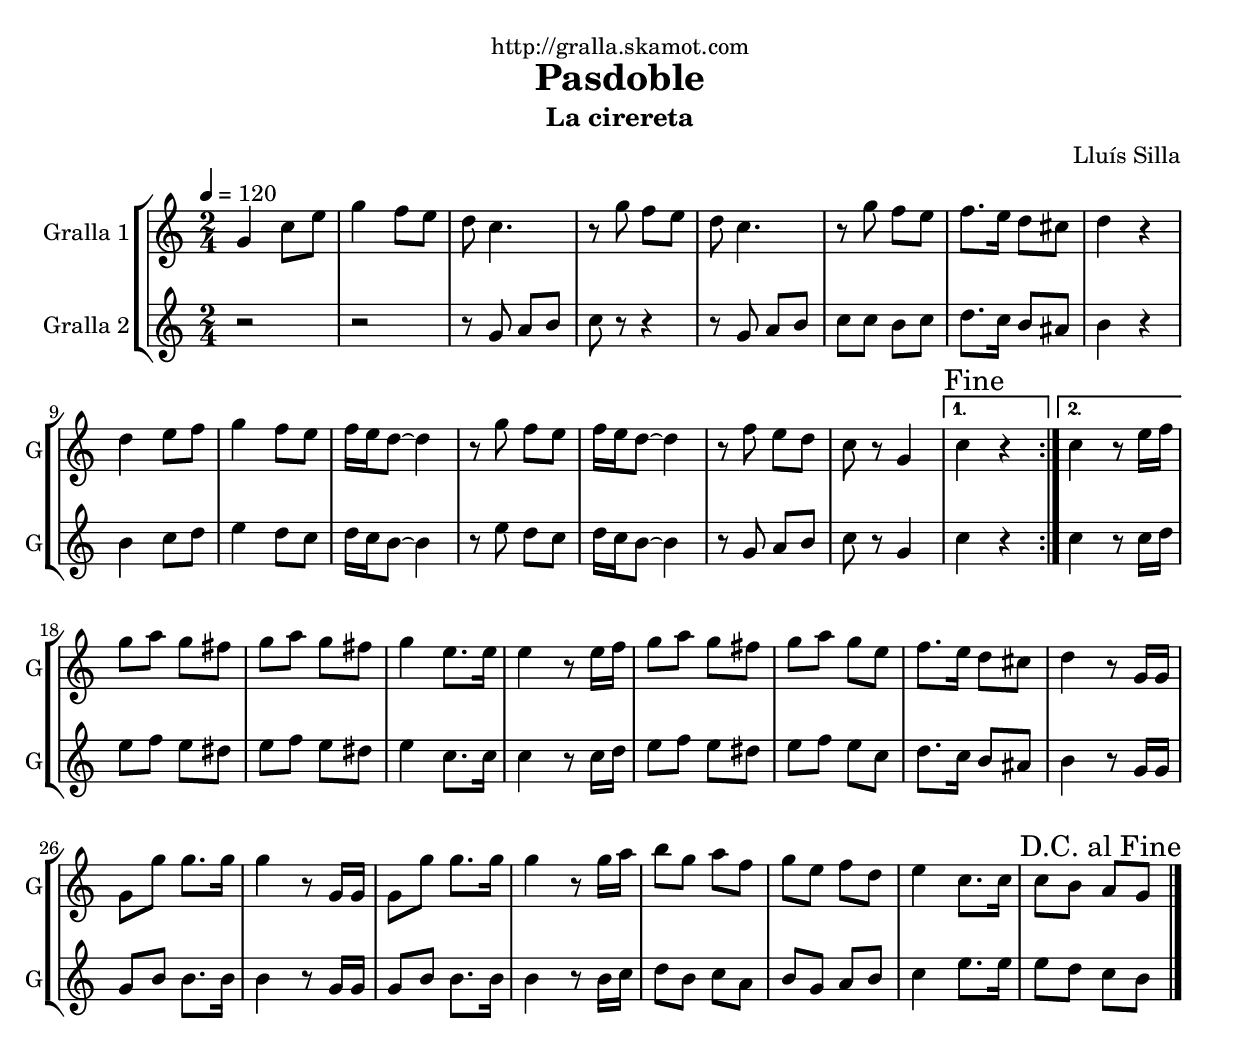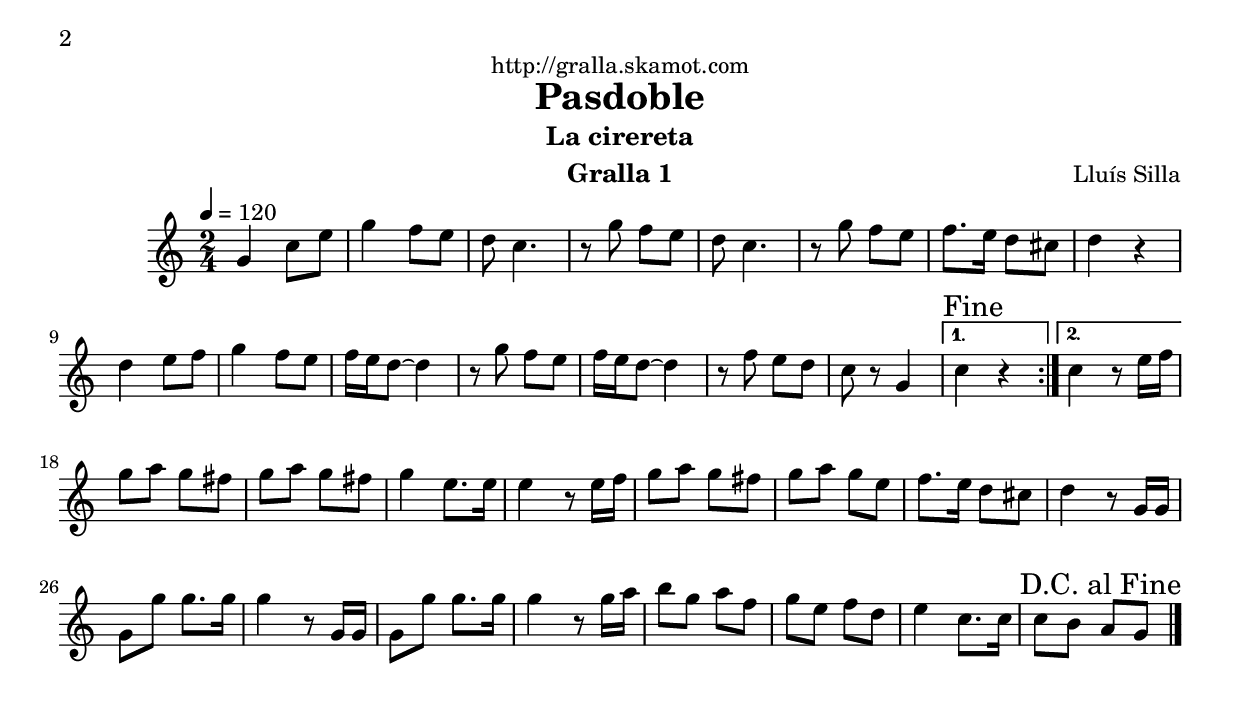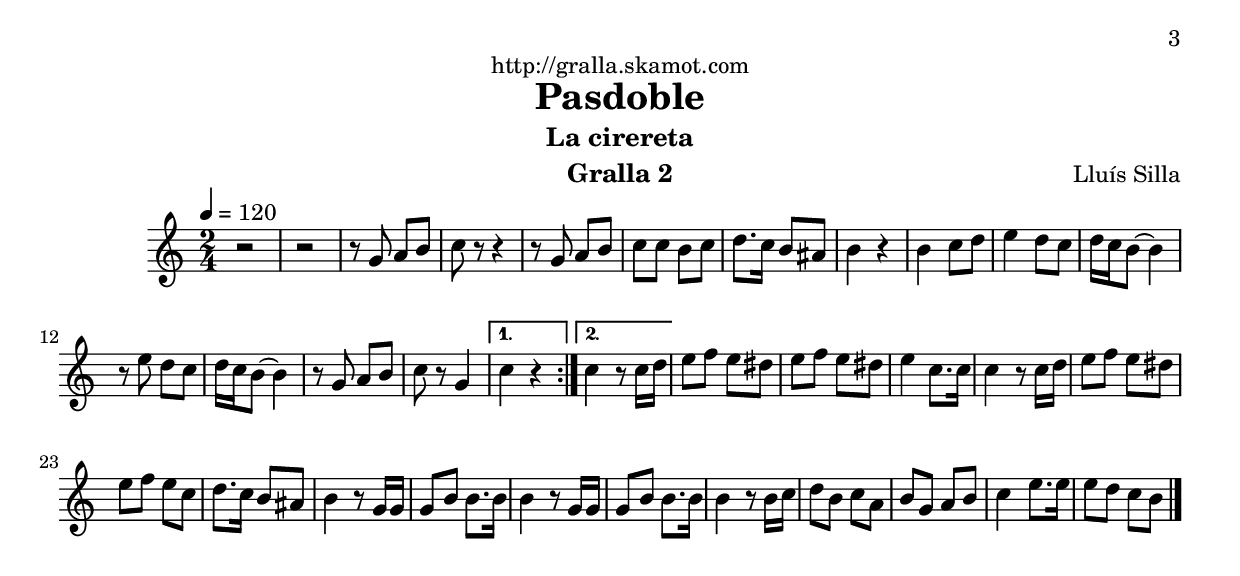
\version "2.16.2"

\header {
  dedication="http://gralla.skamot.com"
  title="Pasdoble"
  subtitle="La cirereta"
  subsubtitle=""
  poet=""
  meter=""
  piece=""
  composer="Lluís Silla"
  arranger=""
  opus=""
  instrument=""
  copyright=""
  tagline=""
}

liniaroAa =
\relative g'
{
  \tempo 4=120
  \clef treble
  \key c \major
  \time 2/4
  \repeat volta 2 { g4 c8 e  |
  g4 f8 e  |
  d8 c4.  |
  r8 g' f e  |
  %05
  d8 c4.  |
  r8 g' f e  |
  f8. e16 d8 cis  |
  d4 r  |
  d4 e8 f  |
  %10
  g4 f8 e  |
  f16 e d8 ~ d4  |
  r8 g f e  |
  f16 e d8 ~ d4  |
  r8 f e d  |
  %15
  c8 r g4 }
  \alternative { { \mark "Fine" c4 r }
  { c4 r8 e16 f } }
  g8 a g fis  |
  g8 a g fis  |
  %20
  g4 e8. e16  |
  e4 r8 e16 f  |
  g8 a g fis  |
  g8 a g e  |
  f8. e16 d8 cis  |
  %25
  d4 r8 g,16 g  |
  g8 g' g8. g16  |
  g4 r8 g,16 g  |
  g8 g' g8. g16  |
  g4 r8 g16 a  |
  %30
  b8 g a f  |
  g8 e f d  |
  e4 c8. c16  |
  \mark "D.C. al Fine" c8 b a g  \bar "|."
}

liniaroAb =
\relative g'
{
  \tempo 4=120
  \clef treble
  \key c \major
  \time 2/4
  \repeat volta 2 { r2  |
  r2  |
  r8 g a b  |
  c8 r r4  |
  %05
  r8 g a b  |
  c8 c b c  |
  d8. c16 b8 ais  |
  b4 r  |
  b4 c8 d  |
  %10
  e4 d8 c  |
  d16 c b8 ~ b4  |
  r8 e d c  |
  d16 c b8 ~ b4  |
  r8 g a b  |
  %15
  c8 r g4 }
  \alternative { { c4 r }
  { c4 r8 c16 d } }
  e8 f e dis  |
  e8 f e dis  |
  %20
  e4 c8. c16  |
  c4 r8 c16 d  |
  e8 f e dis  |
  e8 f e c  |
  d8. c16 b8 ais  |
  %25
  b4 r8 g16 g  |
  g8 b b8. b16  |
  b4 r8 g16 g  |
  g8 b b8. b16  |
  b4 r8 b16 c  |
  %30
  d8 b c a  |
  b8 g a b  |
  c4 e8. e16  |
  e8 d c b  \bar "|."
}

\bookpart {
  \score {
    \new StaffGroup {
      \override Score.RehearsalMark #'self-alignment-X = #LEFT
      <<
        \new Staff \with {instrumentName = #"Gralla 1" shortInstrumentName = #"G"} \liniaroAa
        \new Staff \with {instrumentName = #"Gralla 2" shortInstrumentName = #"G"} \liniaroAb
      >>
    }
    \layout {}
  }
  \score { \unfoldRepeats
    \new StaffGroup {
      \override Score.RehearsalMark #'self-alignment-X = #LEFT
      <<
        \new Staff \with {instrumentName = #"Gralla 1" shortInstrumentName = #"G"} \liniaroAa
        \new Staff \with {instrumentName = #"Gralla 2" shortInstrumentName = #"G"} \liniaroAb
      >>
    }
    \midi {
      \set Staff.midiInstrument = "oboe"
      \set DrumStaff.midiInstrument = "drums"
    }
  }
}

\bookpart {
  \header {instrument="Gralla 1"}
  \score {
    \new StaffGroup {
      \override Score.RehearsalMark #'self-alignment-X = #LEFT
      <<
        \new Staff \liniaroAa
      >>
    }
    \layout {}
  }
  \score { \unfoldRepeats
    \new StaffGroup {
      \override Score.RehearsalMark #'self-alignment-X = #LEFT
      <<
        \new Staff \liniaroAa
      >>
    }
    \midi {
      \set Staff.midiInstrument = "oboe"
      \set DrumStaff.midiInstrument = "drums"
    }
  }
}

\bookpart {
  \header {instrument="Gralla 2"}
  \score {
    \new StaffGroup {
      \override Score.RehearsalMark #'self-alignment-X = #LEFT
      <<
        \new Staff \liniaroAb
      >>
    }
    \layout {}
  }
  \score { \unfoldRepeats
    \new StaffGroup {
      \override Score.RehearsalMark #'self-alignment-X = #LEFT
      <<
        \new Staff \liniaroAb
      >>
    }
    \midi {
      \set Staff.midiInstrument = "oboe"
      \set DrumStaff.midiInstrument = "drums"
    }
  }
}

